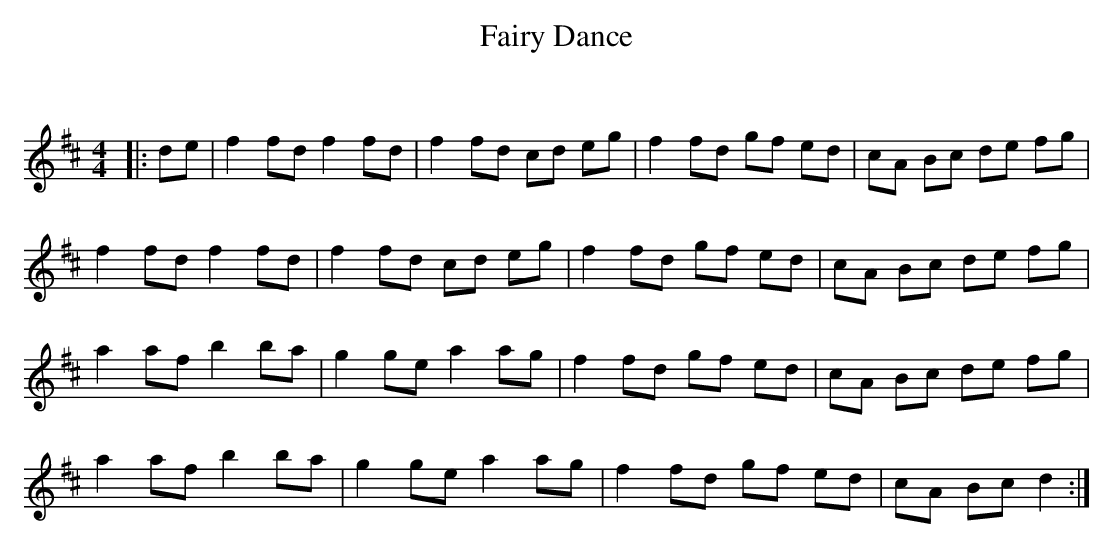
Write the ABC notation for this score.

X:1
T: Fairy Dance
C:
Q: 232
K:D
M:4/4
L:1/8
|:de|f2 fd f2 fd|f2 fd cd eg|f2 fd gf ed|cA Bc de fg|
f2 fd f2 fd|f2 fd cd eg|f2 fd gf ed|cA Bc de fg|
a2 af b2 ba|g2 ge a2 ag|f2 fd gf ed|cA Bc de fg|
a2 af b2 ba|g2 ge a2 ag|f2 fd gf ed|cA Bc d2:|
